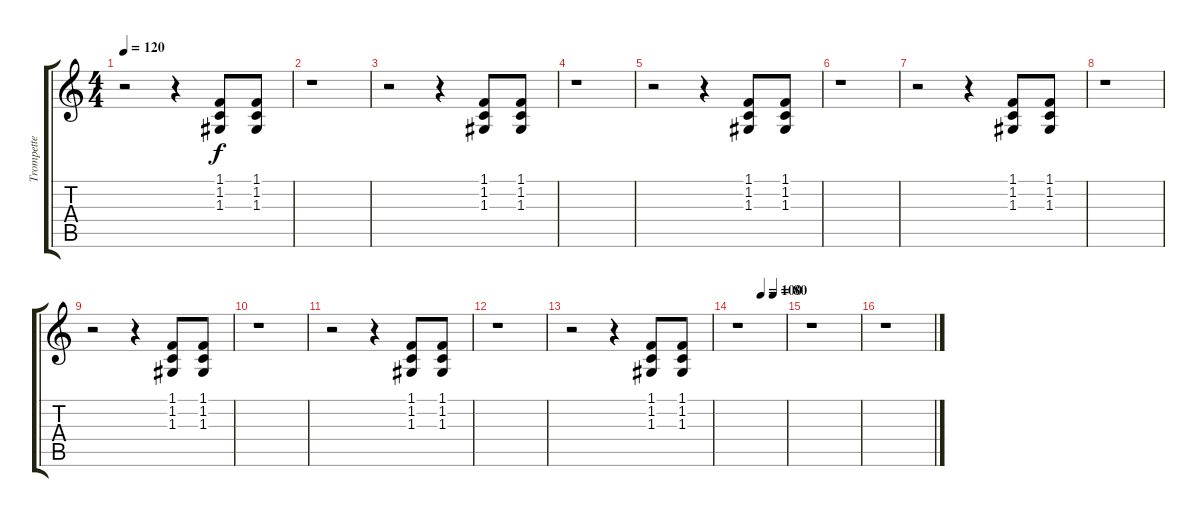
\track ("Trompette" "Trompette") {instrument trumpet}
\staff {score tabs}
\tuning (E4 B3 G3 D3 A2 E2) {hide}
\ts (4 4)
\tempo 120
\clef g2
\ks c
r.2{dy f} r.4 (1.1 1.2 1.3).8 (1.1 1.2 1.3).8 |
r.1 |
r.2 r.4 (1.1 1.2 1.3).8 (1.1 1.2 1.3).8 |
r.1 |
r.2 r.4 (1.1 1.2 1.3).8 (1.1 1.2 1.3).8 |
r.1 |
r.2 r.4 (1.1 1.2 1.3).8 (1.1 1.2 1.3).8 |
r.1 |
r.2 r.4 (1.1 1.2 1.3).8 (1.1 1.2 1.3).8 |
r.1 |
r.2 r.4 (1.1 1.2 1.3).8 (1.1 1.2 1.3).8 |
r.1 |
r.2 r.4 (1.1 1.2 1.3).8 (1.1 1.2 1.3).8 |
\tempo (100 0.5)
\tempo (80 0.75)
r.1 |
r.1 |
r.1
